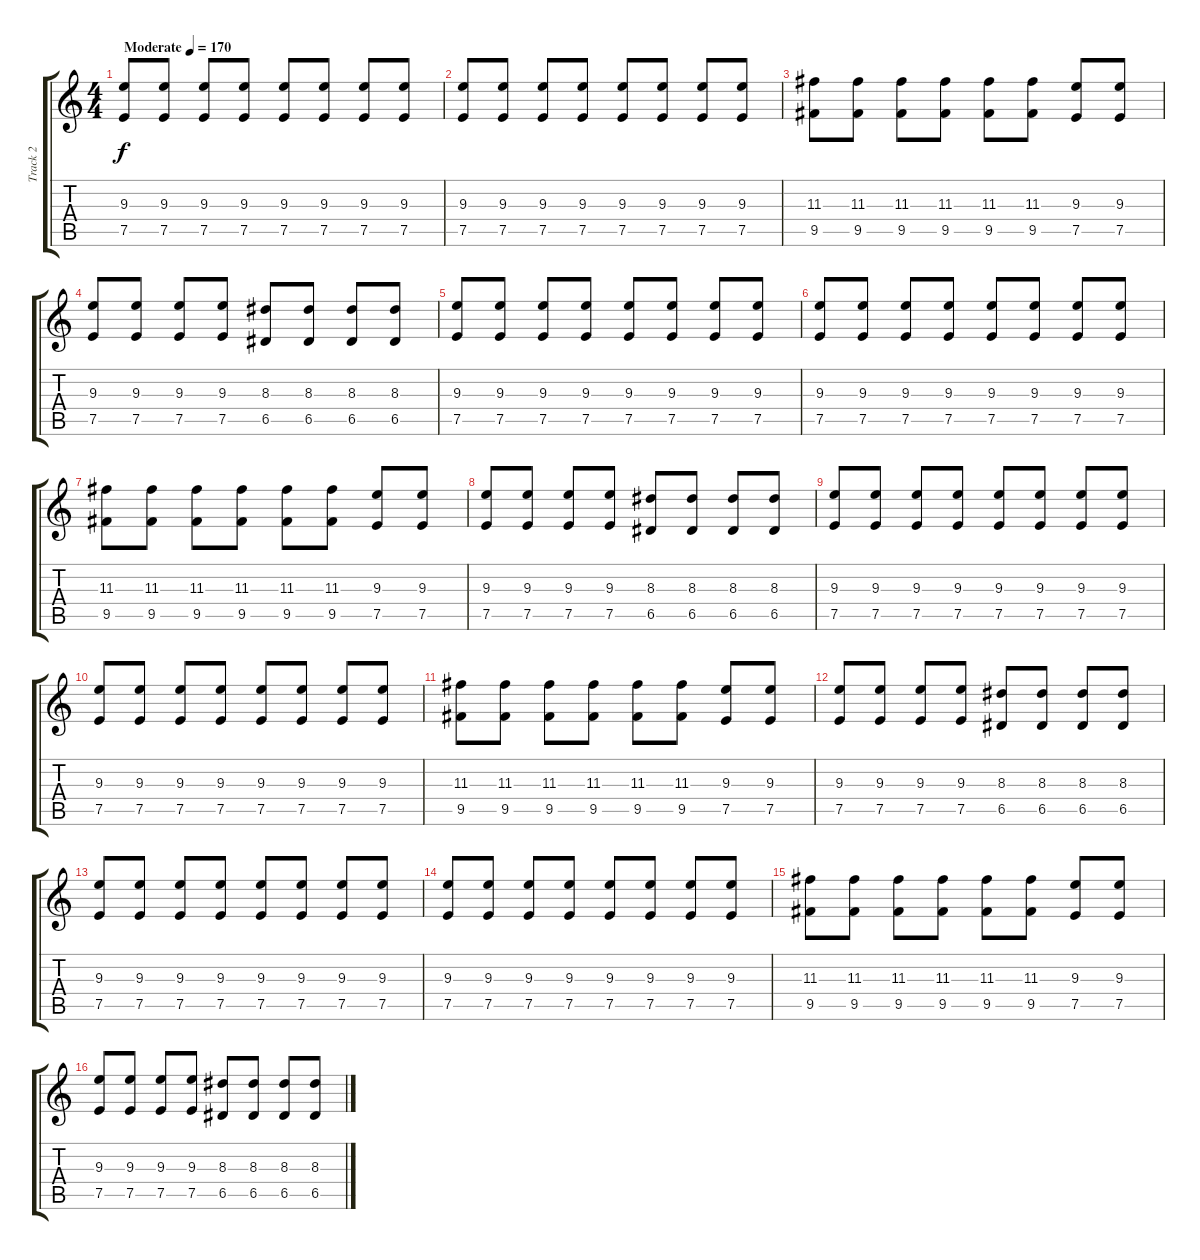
\track ("Track 2" "Track 2") {instrument overdrivenguitar}
\staff {score tabs}
\tuning (E4 B3 G3 D3 A2 D2) {hide}
\ts (4 4)
\tempo (170 "Moderate")
\clef g2
\ks c
(9.3 7.5).8{dy f instrument overdrivenguitar} (9.3 7.5).8 (9.3 7.5).8 (9.3 7.5).8 (9.3 7.5).8 (9.3 7.5).8 (9.3 7.5).8 (9.3 7.5).8 |
(9.3 7.5).8 (9.3 7.5).8 (9.3 7.5).8 (9.3 7.5).8 (9.3 7.5).8 (9.3 7.5).8 (9.3 7.5).8 (9.3 7.5).8 |
(11.3 9.5).8 (11.3 9.5).8 (11.3 9.5).8 (11.3 9.5).8 (11.3 9.5).8 (11.3 9.5).8 (9.3 7.5).8 (9.3 7.5).8 |
(9.3 7.5).8 (9.3 7.5).8 (9.3 7.5).8 (9.3 7.5).8 (8.3 6.5).8 (8.3 6.5).8 (8.3 6.5).8 (8.3 6.5).8 |
(9.3 7.5).8 (9.3 7.5).8 (9.3 7.5).8 (9.3 7.5).8 (9.3 7.5).8 (9.3 7.5).8 (9.3 7.5).8 (9.3 7.5).8 |
(9.3 7.5).8 (9.3 7.5).8 (9.3 7.5).8 (9.3 7.5).8 (9.3 7.5).8 (9.3 7.5).8 (9.3 7.5).8 (9.3 7.5).8 |
(11.3 9.5).8 (11.3 9.5).8 (11.3 9.5).8 (11.3 9.5).8 (11.3 9.5).8 (11.3 9.5).8 (9.3 7.5).8 (9.3 7.5).8 |
(9.3 7.5).8 (9.3 7.5).8 (9.3 7.5).8 (9.3 7.5).8 (8.3 6.5).8 (8.3 6.5).8 (8.3 6.5).8 (8.3 6.5).8 |
(9.3 7.5).8 (9.3 7.5).8 (9.3 7.5).8 (9.3 7.5).8 (9.3 7.5).8 (9.3 7.5).8 (9.3 7.5).8 (9.3 7.5).8 |
(9.3 7.5).8 (9.3 7.5).8 (9.3 7.5).8 (9.3 7.5).8 (9.3 7.5).8 (9.3 7.5).8 (9.3 7.5).8 (9.3 7.5).8 |
(11.3 9.5).8 (11.3 9.5).8 (11.3 9.5).8 (11.3 9.5).8 (11.3 9.5).8 (11.3 9.5).8 (9.3 7.5).8 (9.3 7.5).8 |
(9.3 7.5).8 (9.3 7.5).8 (9.3 7.5).8 (9.3 7.5).8 (8.3 6.5).8 (8.3 6.5).8 (8.3 6.5).8 (8.3 6.5).8 |
(9.3 7.5).8 (9.3 7.5).8 (9.3 7.5).8 (9.3 7.5).8 (9.3 7.5).8 (9.3 7.5).8 (9.3 7.5).8 (9.3 7.5).8 |
(9.3 7.5).8 (9.3 7.5).8 (9.3 7.5).8 (9.3 7.5).8 (9.3 7.5).8 (9.3 7.5).8 (9.3 7.5).8 (9.3 7.5).8 |
(11.3 9.5).8 (11.3 9.5).8 (11.3 9.5).8 (11.3 9.5).8 (11.3 9.5).8 (11.3 9.5).8 (9.3 7.5).8 (9.3 7.5).8 |
(9.3 7.5).8 (9.3 7.5).8 (9.3 7.5).8 (9.3 7.5).8 (8.3 6.5).8 (8.3 6.5).8 (8.3 6.5).8 (8.3 6.5).8
